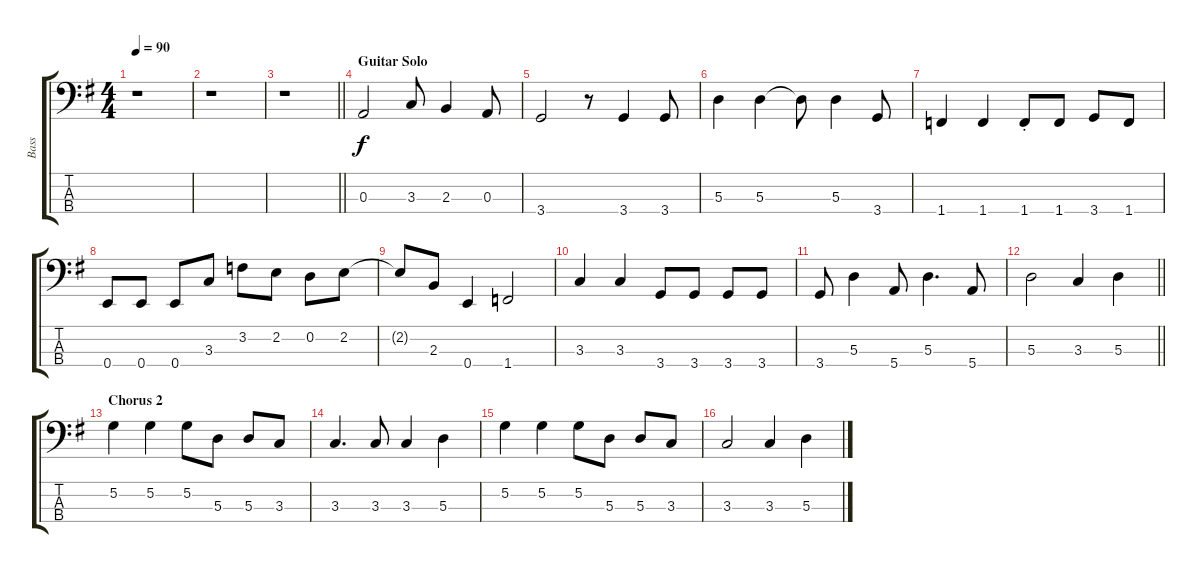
\track ("Bass" "Bass") {instrument electricbassfinger}
\staff {score tabs}
\tuning (G2 D2 A1 E1) {hide}
\ts (4 4)
\tempo 90
\clef f4
\ks g
r.1{dy f} |
r.1 |
\barLineRight lightlight
r.1 |
\section ("" "Guitar Solo")
0.3.2 3.3.8 2.3.4 0.3.8 |
3.4.2 r.8 3.4.4 3.4.8 |
5.3.4 5.3.4 5.3{t}.8 5.3.4 3.4.8 |
1.4.4 1.4.4 1.4{st}.8 1.4.8 3.4.8 1.4.8 |
0.4.8 0.4.8 0.4.8 3.3.8 3.2.8 2.2.8 0.2.8 2.2.8 |
2.2{t}.8 2.3.8 0.4.4 1.4.2 |
3.3.4 3.3.4 3.4.8 3.4.8 3.4.8 3.4.8 |
3.4.8 5.3.4 5.4.8 5.3.4{d} 5.4.8 |
\barLineRight lightlight
5.3.2 3.3.4 5.3.4 |
\section ("" "Chorus 2")
5.2.4 5.2.4 5.2.8 5.3.8 5.3.8 3.3.8 |
3.3.4{d} 3.3.8 3.3.4 5.3.4 |
5.2.4 5.2.4 5.2.8 5.3.8 5.3.8 3.3.8 |
3.3.2 3.3.4 5.3.4
